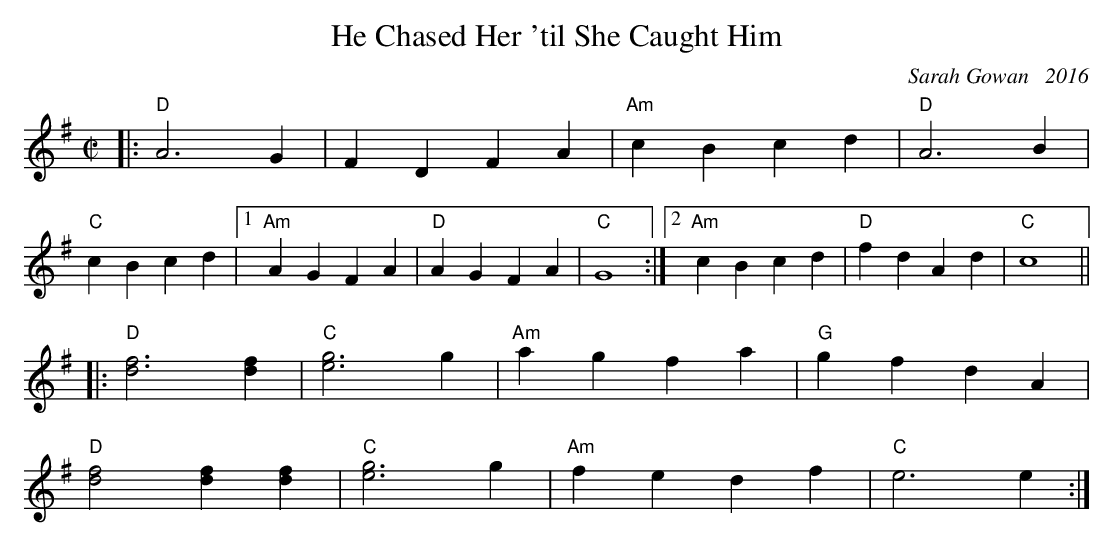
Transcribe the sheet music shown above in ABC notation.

X:1
T:He Chased Her 'til She Caught Him
C:Sarah Gowan   2016
M:C|
K:Dmix
|:"D"A6G2| F2D2F2A2|"Am"c2B2c2d2| "D"A6B2|
"C"c2B2c2d2|1 "Am"A2G2F2A2|"D"A2G2F2A2| "C"G8:|2 "Am"c2B2c2d2|"D"f2d2A2d2| "C"c8||
|:"D"[f6d6][f2d2]|"C"[g6e6]g2|"Am"a2g2f2a2|"G"g2f2d2A2|
"D"[f4d4][f2d2][f2d2]|"C"[g6e6]g2|"Am"f2e2d2f2|"C"e6e2:|
